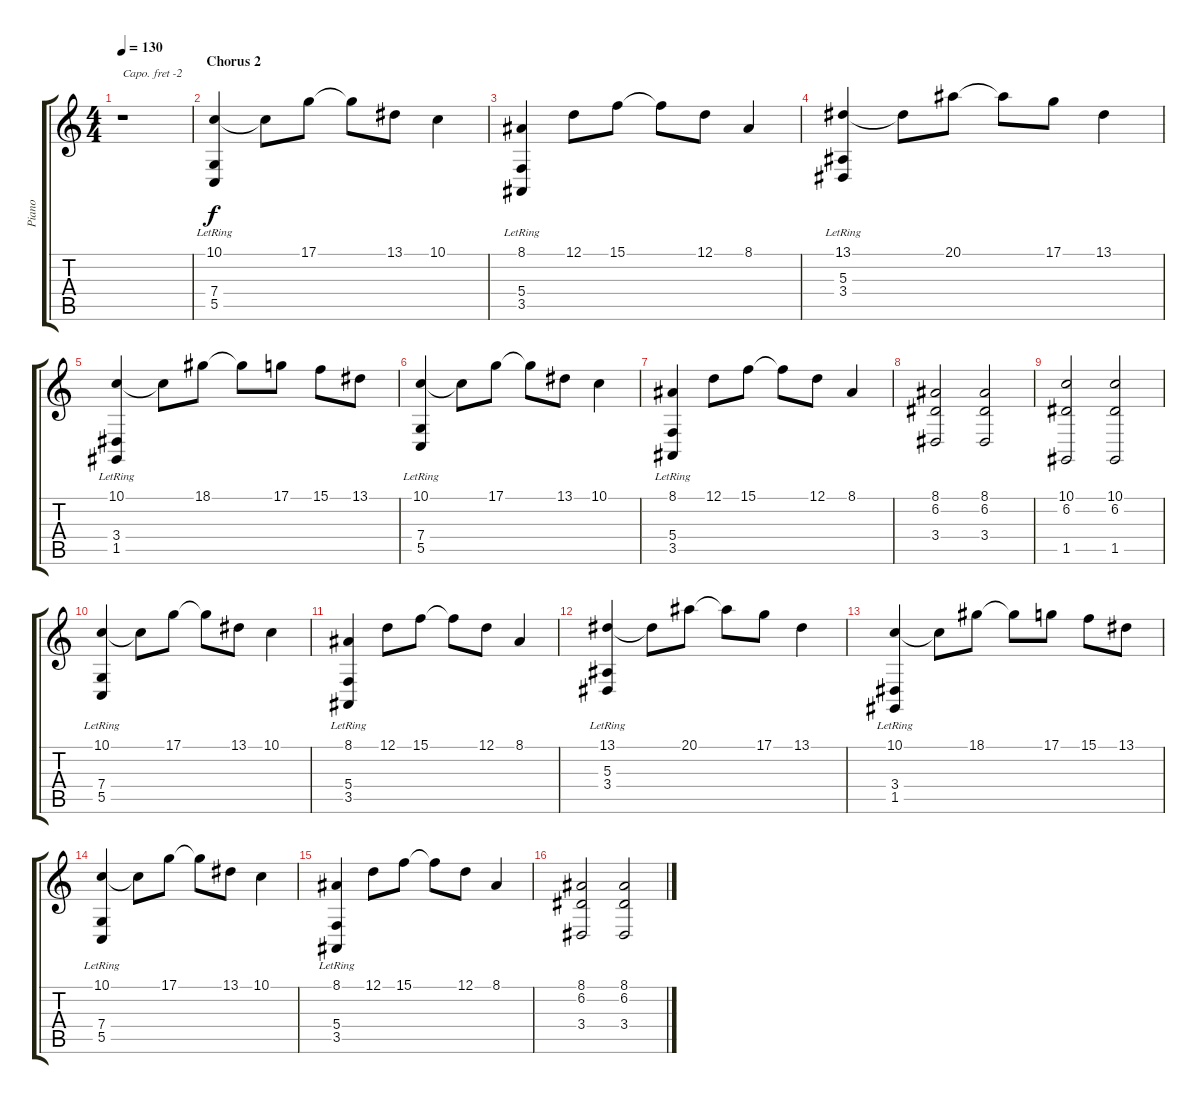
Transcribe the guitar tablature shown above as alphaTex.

\track ("Piano" "Piano") {instrument acousticgrandpiano}
\staff {score tabs}
\capo -2
\tuning (E4 B3 G3 D3 A2 D2) {hide}
\ts (4 4)
\tempo 130
\clef g2
\ks c
r.1{dy f} |
\section ("" "Chorus 2")
(10.1 7.4{lr} 5.5{lr}).4 10.1{t}.8 17.1.8 17.1{t}.8 13.1.8 10.1.4 |
(8.1 5.4{lr} 3.5{lr}).4 12.1.8 15.1.8 15.1{t}.8 12.1.8 8.1.4 |
(13.1 5.3{lr} 3.4{lr}).4 13.1{t}.8 20.1.8 20.1{t}.8 17.1.8 13.1.4 |
(10.1 3.4{lr} 1.5{lr}).4 10.1{t}.8 18.1.8 18.1{t}.8 17.1.8 15.1.8 13.1.8 |
(10.1 7.4{lr} 5.5{lr}).4 10.1{t}.8 17.1.8 17.1{t}.8 13.1.8 10.1.4 |
(8.1 5.4{lr} 3.5{lr}).4 12.1.8 15.1.8 15.1{t}.8 12.1.8 8.1.4 |
(8.1 6.2 3.4).2 (8.1 6.2 3.4).2 |
(10.1 6.2 1.5).2 (10.1 6.2 1.5).2 |
(10.1 7.4{lr} 5.5{lr}).4 10.1{t}.8 17.1.8 17.1{t}.8 13.1.8 10.1.4 |
(8.1 5.4{lr} 3.5{lr}).4 12.1.8 15.1.8 15.1{t}.8 12.1.8 8.1.4 |
(13.1 5.3{lr} 3.4{lr}).4 13.1{t}.8 20.1.8 20.1{t}.8 17.1.8 13.1.4 |
(10.1 3.4{lr} 1.5{lr}).4 10.1{t}.8 18.1.8 18.1{t}.8 17.1.8 15.1.8 13.1.8 |
(10.1 7.4{lr} 5.5{lr}).4 10.1{t}.8 17.1.8 17.1{t}.8 13.1.8 10.1.4 |
(8.1 5.4{lr} 3.5{lr}).4 12.1.8 15.1.8 15.1{t}.8 12.1.8 8.1.4 |
(8.1 6.2 3.4).2 (8.1 6.2 3.4).2
